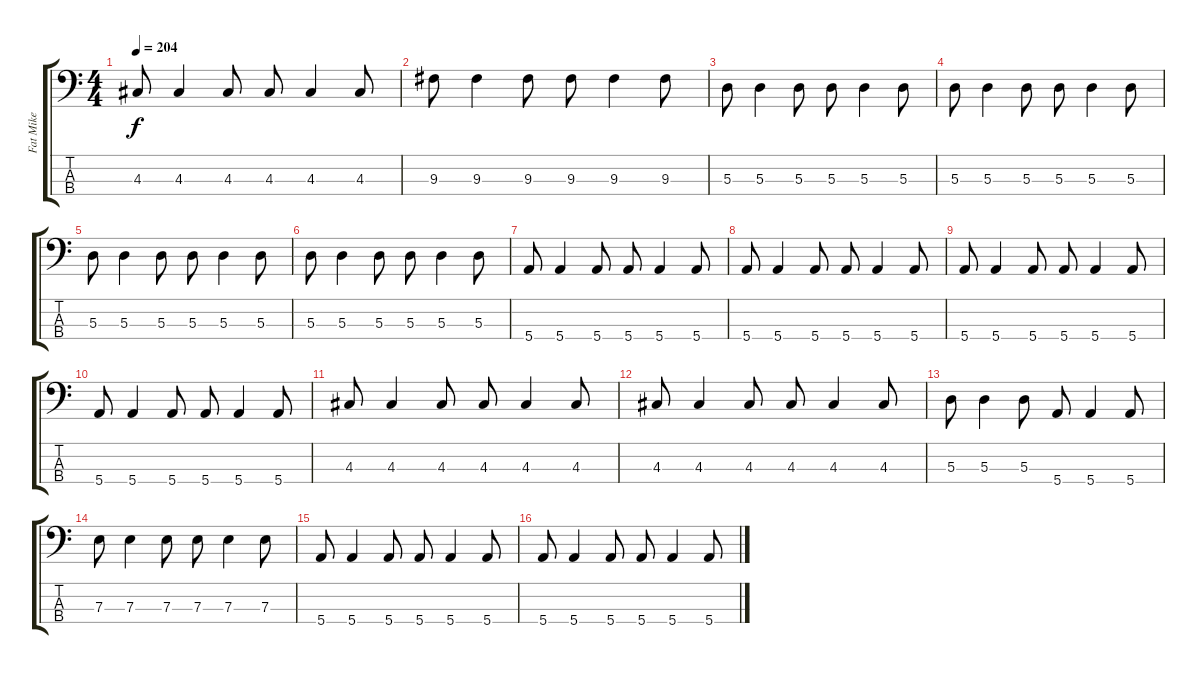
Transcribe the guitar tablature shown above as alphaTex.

\track ("Fat Mike" "Fat Mike") {instrument slapbass2}
\staff {score tabs}
\tuning (G2 D2 A1 E1) {hide}
\ts (4 4)
\tempo 204
\clef f4
\ks c
4.3.8{dy f} 4.3.4 4.3.8 4.3.8 4.3.4 4.3.8 |
9.3.8 9.3.4 9.3.8 9.3.8 9.3.4 9.3.8 |
5.3.8 5.3.4 5.3.8 5.3.8 5.3.4 5.3.8 |
5.3.8 5.3.4 5.3.8 5.3.8 5.3.4 5.3.8 |
5.3.8 5.3.4 5.3.8 5.3.8 5.3.4 5.3.8 |
5.3.8 5.3.4 5.3.8 5.3.8 5.3.4 5.3.8 |
5.4.8 5.4.4 5.4.8 5.4.8 5.4.4 5.4.8 |
5.4.8 5.4.4 5.4.8 5.4.8 5.4.4 5.4.8 |
5.4.8 5.4.4 5.4.8 5.4.8 5.4.4 5.4.8 |
5.4.8 5.4.4 5.4.8 5.4.8 5.4.4 5.4.8 |
4.3.8 4.3.4 4.3.8 4.3.8 4.3.4 4.3.8 |
4.3.8 4.3.4 4.3.8 4.3.8 4.3.4 4.3.8 |
5.3.8 5.3.4 5.3.8 5.4.8 5.4.4 5.4.8 |
7.3.8 7.3.4 7.3.8 7.3.8 7.3.4 7.3.8 |
5.4.8 5.4.4 5.4.8 5.4.8 5.4.4 5.4.8 |
5.4.8 5.4.4 5.4.8 5.4.8 5.4.4 5.4.8
